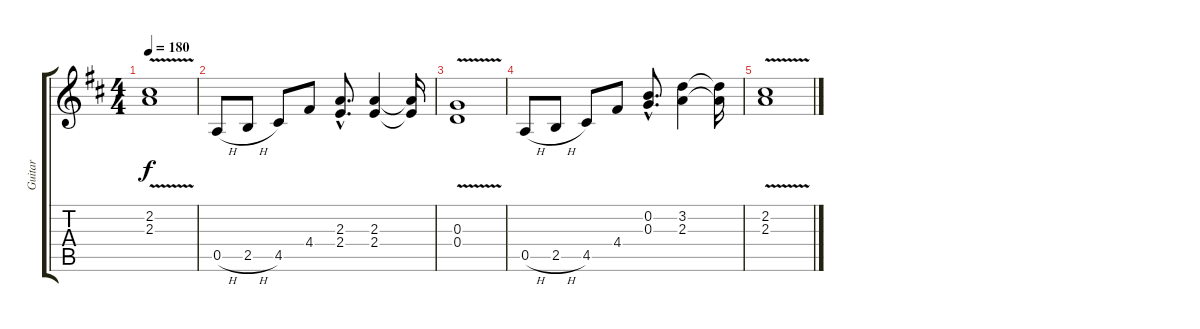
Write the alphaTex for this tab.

\track ("Guitar" "Guitar") {instrument overdrivenguitar}
\staff {score tabs}
\tuning (E4 B3 G3 D3 A2 E2) {hide}
\ts (4 4)
\tempo 180
\clef g2
\ks d
(2.2 2.3{v}).1{dy f} |
0.5{h}.8 2.5{h}.8 4.5.8 4.4.8 (2.3{hac} 2.4{hac}).8{d} (2.3 2.4).4 (2.3{t} 2.4{t}).16 |
(0.3 0.4{v}).1 |
0.5{h}.8 2.5{h}.8 4.5.8 4.4.8 (0.2{hac} 0.3{hac}).8{d} (3.2 2.3).4 (3.2{t} 2.3{t}).16 |
(2.2 2.3{v}).1
